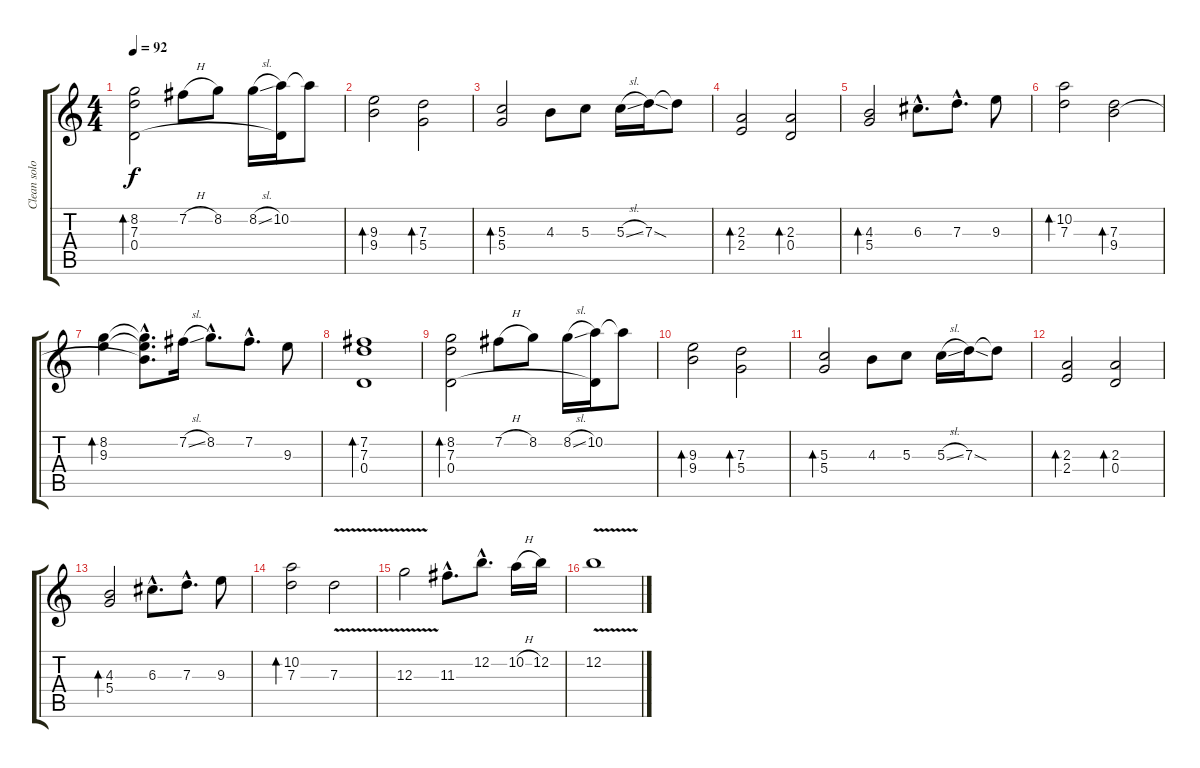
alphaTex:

\track ("Clean solo guitar" "Clean solo") {instrument acousticguitarnylon}
\staff {score tabs}
\tuning (E4 B3 G3 D3 A2 E2) {hide}
\ts (4 4)
\tempo 92
\clef g2
\ks c
(8.2 7.3 0.4).2{bd 480 dy f instrument acousticguitarnylon} 7.2{h}.8 8.2.8 8.2{sl}.16 (10.2 0.4{t}).16 10.2{t}.8 |
(9.3 9.4).2{bd 480} (7.3 5.4).2{bd 480} |
(5.3 5.4).2{bd 480} 4.3.8 5.3.8 5.3{sl}.16 7.3{sod}.16 7.3{t}.8 |
(2.3 2.4).2{bd 480} (2.3 0.4).2{bd 480} |
(4.3 5.4).2{bd 480} 6.3{hac}.8{d} 7.3{hac}.8{d} 9.3.8 |
(10.2 7.3).2{bd 480} (7.3 9.4).2{bd 480} |
(8.2 9.3).4{bd 480} (8.2{hac t} 9.3{hac t} 9.4{hac t}).8{d} 7.2{sl}.16 8.2{hac}.8{d} 7.2{hac}.8{d} 9.3.8 |
(7.2 7.3 0.4).1{bd 480} |
(8.2 7.3 0.4).2{bd 480} 7.2{h}.8 8.2.8 8.2{sl}.16 (10.2 0.4{t}).16 10.2{t}.8 |
(9.3 9.4).2{bd 480} (7.3 5.4).2{bd 480} |
(5.3 5.4).2{bd 480} 4.3.8 5.3.8 5.3{sl}.16 7.3{sod}.16 7.3{t}.8 |
(2.3 2.4).2{bd 480} (2.3 0.4).2{bd 480} |
(4.3 5.4).2{bd 480} 6.3{hac}.8{d} 7.3{hac}.8{d} 9.3.8 |
(10.2 7.3).2{bd 480} 7.3{v}.2 |
12.3{v}.2 11.3{hac}.8{d} 12.2{hac}.8{d} 10.2{h}.16 12.2.16 |
12.2{v}.1
